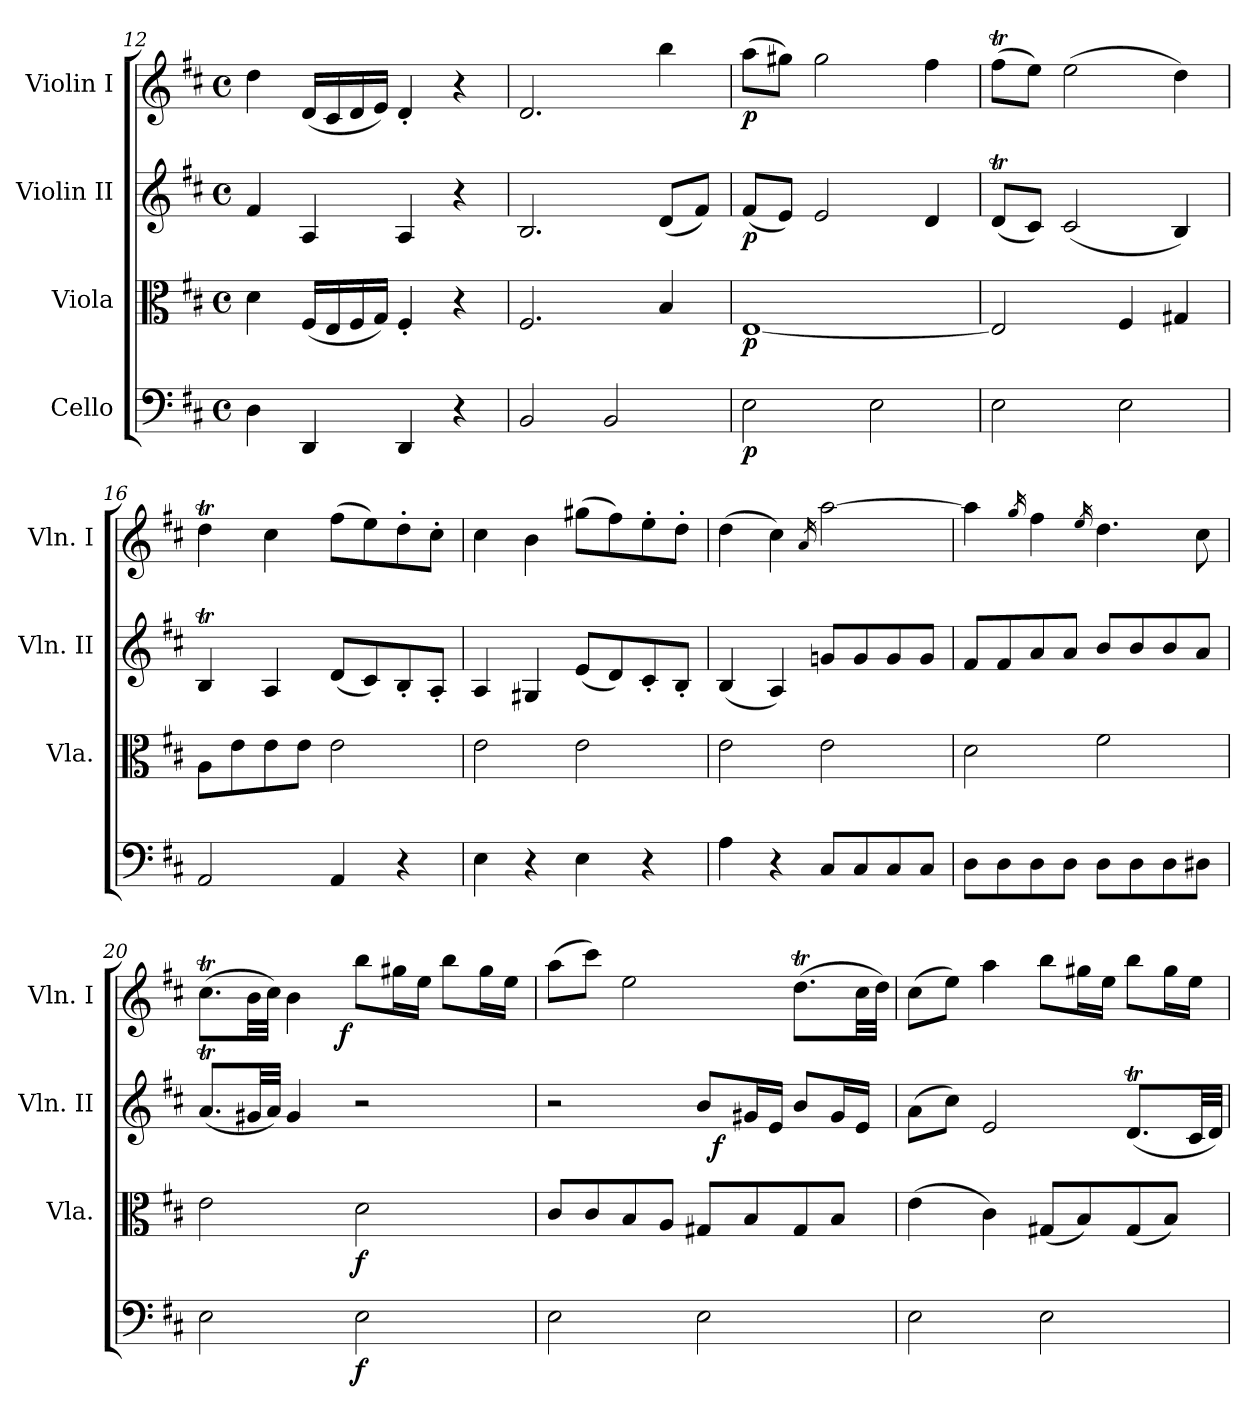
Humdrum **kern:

**kern	**dynam	**kern	**dynam	**kern	**dynam	**kern	**dynam
*part4	*part4	*part3	*part3	*part2	*part2	*part1	*part1
*staff4	*staff4	*staff3	*staff3	*staff2	*staff2	*staff1	*staff1
*I"Cello	*	*I"Viola	*	*I"Violin II	*	*I"Violin I	*
*	*	*I'Vla.	*	*I'Vln. II	*	*I'Vln. I	*
*clefF4	*	*clefC3	*	*clefG2	*	*clefG2	*
*k[f#c#]	*	*k[f#c#]	*	*k[f#c#]	*	*k[f#c#]	*
*D:	*	*D:	*	*D:	*	*D:	*
*M4/4	*	*M4/4	*	*M4/4	*	*M4/4	*
*met(c)	*	*met(c)	*	*met(c)	*	*met(c)	*
=12	=12	=12	=12	=12	=12	=12	=12
4D\	.	4d\	.	4f#/	.	4dd\	.
4DD/	.	(16F#/LL	.	4A/	.	(16d/LL	.
.	.	16E/	.	.	.	16c#/	.
.	.	16F#/	.	.	.	16d/	.
.	.	16G/JJ)	.	.	.	16e/JJ)	.
4DD/	.	4F#'</	.	4A/	.	4d'</	.
4r	.	4r	.	4r	.	4r	.
=13	=13	=13	=13	=13	=13	=13	=13
2BB/	.	2.F#/	.	2.B/	.	2.d/	.
2BB/	.	.	.	.	.	.	.
.	.	4B/	.	(8d/L	.	4bb\	.
.	.	.	.	8f#/J)	.	.	.
=14	=14	=14	=14	=14	=14	=14	=14
!	!LO:DY:b	!	!LO:DY:b	!	!LO:DY:b	!	!LO:DY:b
2E\	p	[1E	p	(8f#/L	p	(8aa\L	p
.	.	.	.	8e/J)	.	8gg#X\J)	.
.	.	.	.	2e/	.	2gg#\	.
2E\	.	.	.	.	.	.	.
.	.	.	.	4d/	.	4ff#\	.
=15	=15	=15	=15	=15	=15	=15	=15
2E\	.	2E/]	.	(8dT/L	.	(8ff#t\L	.
.	.	.	.	8c#/J)	.	8ee\J)	.
.	.	.	.	(2c#/	.	(2ee\	.
2E\	.	4F#/	.	.	.	.	.
.	.	4G#X/	.	4B/)	.	4dd\)	.
=16	=16	=16	=16	=16	=16	=16	=16
2AA/	.	8A\L	.	4BT/	.	4ddT\	.
.	.	8e\	.	.	.	.	.
.	.	8e\	.	4A/	.	4cc#\	.
.	.	8e\J	.	.	.	.	.
4AA/	.	2e\	.	(8d/L	.	(8ff#\L	.
.	.	.	.	8c#/)	.	8ee\)	.
4r	.	.	.	8B'</	.	8dd'>\	.
.	.	.	.	8A'</J	.	8cc#'>\J	.
=17	=17	=17	=17	=17	=17	=17	=17
4E\	.	2e\	.	4A/	.	4cc#\	.
4r	.	.	.	4G#X/	.	4b\	.
4E\	.	2e\	.	(8e/L	.	(8gg#X\L	.
.	.	.	.	8d/)	.	8ff#\)	.
4r	.	.	.	8c#'</	.	8ee'>\	.
.	.	.	.	8B'</J	.	8dd'>\J	.
=18	=18	=18	=18	=18	=18	=18	=18
4A\	.	2e\	.	(4B/	.	(4dd\	.
4r	.	.	.	4A/)	.	4cc#\)	.
.	.	.	.	.	.	16qa/	.
8C#/L	.	2e\	.	8gn/L	.	[2aa\	.
8C#/	.	.	.	8g/	.	.	.
8C#/	.	.	.	8g/	.	.	.
8C#/J	.	.	.	8g/J	.	.	.
=19	=19	=19	=19	=19	=19	=19	=19
8D\L	.	2d\	.	8f#/L	.	4aa\]	.
8D\	.	.	.	8f#/	.	.	.
.	.	.	.	.	.	16qgg/	.
8D\	.	.	.	8a/	.	4ff#\	.
8D\J	.	.	.	8a/J	.	.	.
.	.	.	.	.	.	16qee/	.
8D\L	.	2f#\	.	8b/L	.	4.dd\	.
8D\	.	.	.	8b/	.	.	.
8D\	.	.	.	8b/	.	.	.
8D#X\J	.	.	.	8a/J	.	8cc#\	.
=20	=20	=20	=20	=20	=20	=20	=20
*	*	*	*	*	*	*^	*
2E\	.	2e\	.	(8.aT/L	.	(8.cc#t\L	4...ryy	.
.	.	.	.	32g#X/LL	.	32b\LL	.	.
.	.	.	.	32a/JJJ)	.	32cc#\JJJ)	.	.
.	.	.	.	4g#/	.	4b\	.	.
!	!	!	!	!	!	!	!	!LO:DY:b
.	.	.	.	.	.	.	2ryy	f
!	!LO:DY:b	!	!LO:DY:b	!	!	!	!	!
2E\	f	2d\	f	2r	.	8bb\L	.	.
.	.	.	.	.	.	16gg#X\L	.	.
.	.	.	.	.	.	16ee\JJ	.	.
.	.	.	.	.	.	8bb\L	.	.
.	.	.	.	.	.	16gg#\L	.	.
.	.	.	.	.	.	16ee\JJ	.	.
.	.	.	.	.	.	.	32ryy	.
*	*	*	*	*	*	*v	*v	*
=21	=21	=21	=21	=21	=21	=21	=21
*	*	*	*	*^	*	*	*
2E\	.	8c#/L	.	2r	2ryy	.	(8aa\L	.
.	.	8c#/	.	.	.	.	8ccc#\J)	.
.	.	8B/	.	.	.	.	2ee\	.
.	.	8A/J	.	.	.	.	.	.
2E\	.	8G#X/L	.	8b/L	32ryy	.	.	.
!	!	!	!	!	!	!LO:DY:b	!	!
.	.	.	.	.	4...ryy	f	.	.
.	.	8B/	.	16g#X/L	.	.	.	.
.	.	.	.	16e/JJ	.	.	.	.
.	.	8G#/	.	8b/L	.	.	(8.ddT\L	.
.	.	8B/J	.	16g#/L	.	.	.	.
.	.	.	.	16e/JJ	.	.	32cc#\LL	.
.	.	.	.	.	.	.	32dd\JJJ)	.
*	*	*	*	*v	*v	*	*	*
=22	=22	=22	=22	=22	=22	=22	=22
2E\	.	(4e\	.	(8a\L	.	(8cc#\L	.
.	.	.	.	8cc#\J)	.	8ee\J)	.
.	.	4c#\)	.	2e/	.	4aa\	.
2E\	.	(8G#X/L	.	.	.	8bb\L	.
.	.	8B/)	.	.	.	16gg#X\L	.
.	.	.	.	.	.	16ee\JJ	.
.	.	(8G#/	.	(8.dT/L	.	8bb\L	.
.	.	8B/J)	.	.	.	16gg#\L	.
.	.	.	.	32c#/LL	.	16ee\JJ	.
.	.	.	.	32d/JJJ)	.	.	.
=	=	=	=	=	=	=	=
*-	*-	*-	*-	*-	*-	*-	*-
